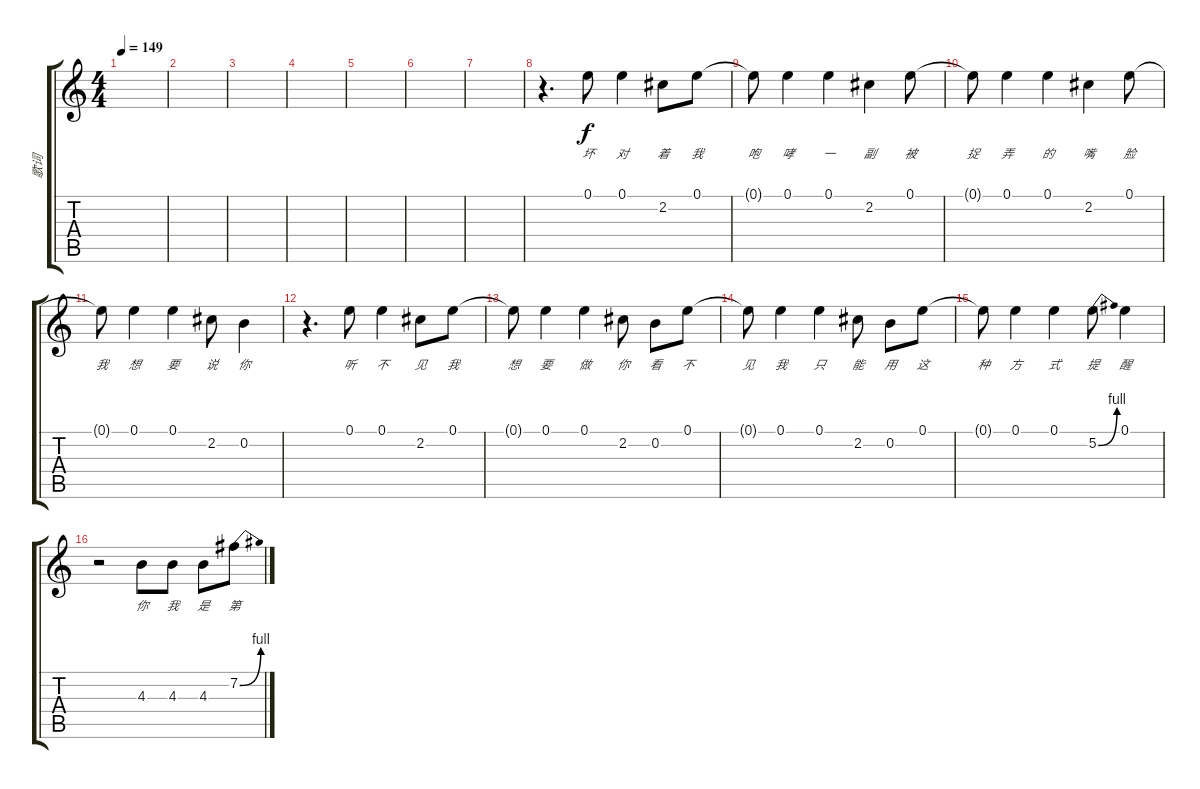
\track ("歌词" "歌词") {instrument acousticguitarnylon}
\staff {score tabs}
\tuning (E4 B3 G3 D3 A2 E2) {hide}
\ts (4 4)
\tempo 149
\clef g2
\ks c
|
|
|
|
|
|
|
r.4{d} 0.1.8{lyrics (0 "坏") lyrics (1 "") lyrics (2 "") lyrics (3 "") lyrics (4 "") dy f} 0.1.4{lyrics (0 "对") lyrics (1 "") lyrics (2 "") lyrics (3 "") lyrics (4 "")} 2.2.8{lyrics (0 "着") lyrics (1 "") lyrics (2 "") lyrics (3 "") lyrics (4 "")} 0.1.8{lyrics (0 "我") lyrics (1 "") lyrics (2 "") lyrics (3 "") lyrics (4 "")} |
0.1{t}.8{lyrics (0 "咆") lyrics (1 "") lyrics (2 "") lyrics (3 "") lyrics (4 "")} 0.1.4{lyrics (0 "哮") lyrics (1 "") lyrics (2 "") lyrics (3 "") lyrics (4 "")} 0.1.4{lyrics (0 "一") lyrics (1 "") lyrics (2 "") lyrics (3 "") lyrics (4 "")} 2.2.4{lyrics (0 "副") lyrics (1 "") lyrics (2 "") lyrics (3 "") lyrics (4 "")} 0.1.8{lyrics (0 "被") lyrics (1 "") lyrics (2 "") lyrics (3 "") lyrics (4 "")} |
0.1{t}.8{lyrics (0 "捉") lyrics (1 "") lyrics (2 "") lyrics (3 "") lyrics (4 "")} 0.1.4{lyrics (0 "弄") lyrics (1 "") lyrics (2 "") lyrics (3 "") lyrics (4 "")} 0.1.4{lyrics (0 "的") lyrics (1 "") lyrics (2 "") lyrics (3 "") lyrics (4 "")} 2.2.4{lyrics (0 "嘴") lyrics (1 "") lyrics (2 "") lyrics (3 "") lyrics (4 "")} 0.1.8{lyrics (0 "脸") lyrics (1 "") lyrics (2 "") lyrics (3 "") lyrics (4 "")} |
0.1{t}.8{lyrics (0 "我") lyrics (1 "") lyrics (2 "") lyrics (3 "") lyrics (4 "")} 0.1.4{lyrics (0 "想") lyrics (1 "") lyrics (2 "") lyrics (3 "") lyrics (4 "")} 0.1.4{lyrics (0 "要") lyrics (1 "") lyrics (2 "") lyrics (3 "") lyrics (4 "")} 2.2.8{lyrics (0 "说") lyrics (1 "") lyrics (2 "") lyrics (3 "") lyrics (4 "")} 0.2.4{lyrics (0 "你") lyrics (1 "") lyrics (2 "") lyrics (3 "") lyrics (4 "")} |
r.4{d} 0.1.8{lyrics (0 "听") lyrics (1 "") lyrics (2 "") lyrics (3 "") lyrics (4 "")} 0.1.4{lyrics (0 "不") lyrics (1 "") lyrics (2 "") lyrics (3 "") lyrics (4 "")} 2.2.8{lyrics (0 "见") lyrics (1 "") lyrics (2 "") lyrics (3 "") lyrics (4 "")} 0.1.8{lyrics (0 "我") lyrics (1 "") lyrics (2 "") lyrics (3 "") lyrics (4 "")} |
0.1{t}.8{lyrics (0 "想") lyrics (1 "") lyrics (2 "") lyrics (3 "") lyrics (4 "")} 0.1.4{lyrics (0 "要") lyrics (1 "") lyrics (2 "") lyrics (3 "") lyrics (4 "")} 0.1.4{lyrics (0 "做") lyrics (1 "") lyrics (2 "") lyrics (3 "") lyrics (4 "")} 2.2.8{lyrics (0 "你") lyrics (1 "") lyrics (2 "") lyrics (3 "") lyrics (4 "")} 0.2.8{lyrics (0 "看") lyrics (1 "") lyrics (2 "") lyrics (3 "") lyrics (4 "")} 0.1.8{lyrics (0 "不") lyrics (1 "") lyrics (2 "") lyrics (3 "") lyrics (4 "")} |
0.1{t}.8{lyrics (0 "见") lyrics (1 "") lyrics (2 "") lyrics (3 "") lyrics (4 "")} 0.1.4{lyrics (0 "我") lyrics (1 "") lyrics (2 "") lyrics (3 "") lyrics (4 "")} 0.1.4{lyrics (0 "只") lyrics (1 "") lyrics (2 "") lyrics (3 "") lyrics (4 "")} 2.2.8{lyrics (0 "能") lyrics (1 "") lyrics (2 "") lyrics (3 "") lyrics (4 "")} 0.2.8{lyrics (0 "用") lyrics (1 "") lyrics (2 "") lyrics (3 "") lyrics (4 "")} 0.1.8{lyrics (0 "这") lyrics (1 "") lyrics (2 "") lyrics (3 "") lyrics (4 "")} |
0.1{t}.8{lyrics (0 "种") lyrics (1 "") lyrics (2 "") lyrics (3 "") lyrics (4 "")} 0.1.4{lyrics (0 "方") lyrics (1 "") lyrics (2 "") lyrics (3 "") lyrics (4 "")} 0.1.4{lyrics (0 "式") lyrics (1 "") lyrics (2 "") lyrics (3 "") lyrics (4 "")} 5.2{be (bend 0 0 60 4)}.8{lyrics (0 "提") lyrics (1 "") lyrics (2 "") lyrics (3 "") lyrics (4 "")} 0.1.4{lyrics (0 "醒") lyrics (1 "") lyrics (2 "") lyrics (3 "") lyrics (4 "")} |
r.2 4.3.8{lyrics (0 "你") lyrics (1 "") lyrics (2 "") lyrics (3 "") lyrics (4 "")} 4.3.8{lyrics (0 "我") lyrics (1 "") lyrics (2 "") lyrics (3 "") lyrics (4 "")} 4.3.8{lyrics (0 "是") lyrics (1 "") lyrics (2 "") lyrics (3 "") lyrics (4 "")} 7.2{be (bend 0 0 60 4)}.8{lyrics (0 "第") lyrics (1 "") lyrics (2 "") lyrics (3 "") lyrics (4 "")}
